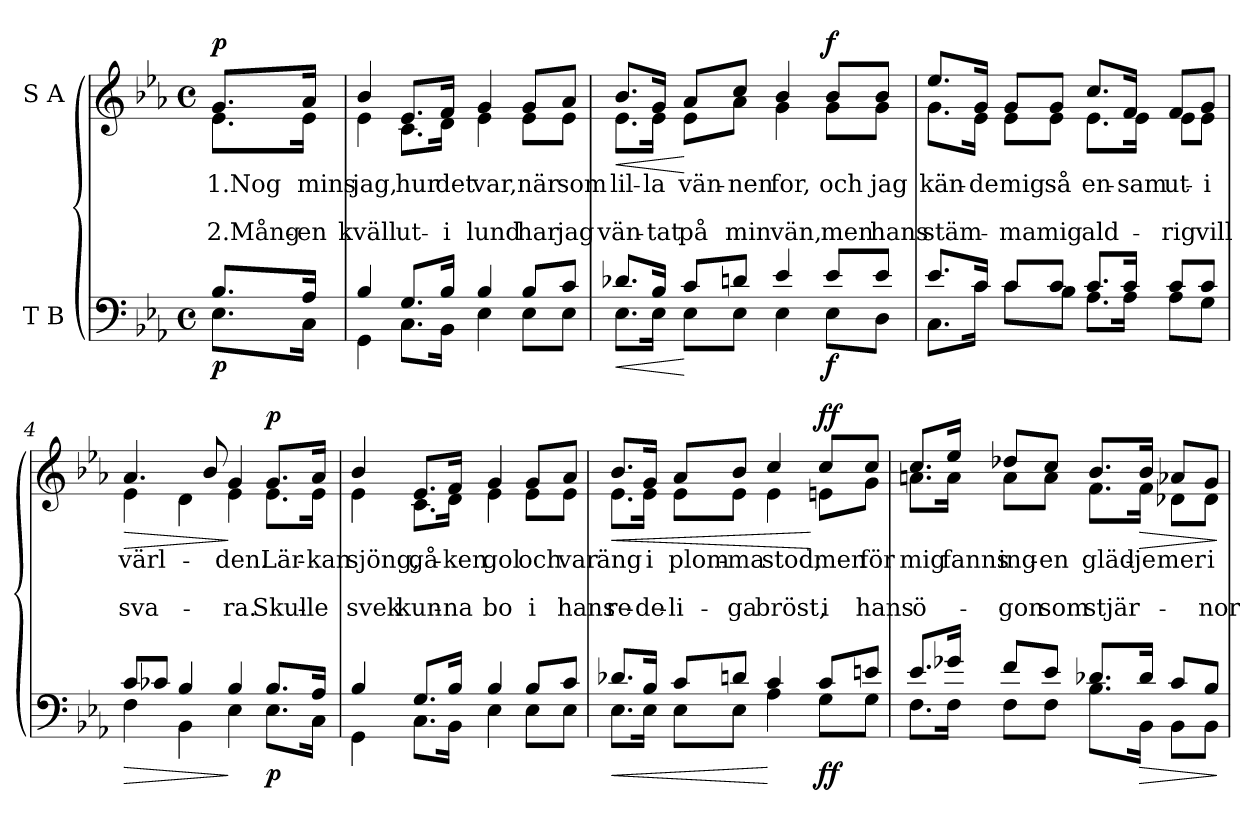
**kern	**dynam	**kern	**text	**text	**text	**dynam
*part2	*part2	*part1	*part1	*part1	*part1	*part1
*staff2	*staff2	*staff1	*staff1	*staff1	*staff1	*staff1
*I"T B	*	*I"S A	*	*	*	*
*clefF4	*	*clefG2	*	*	*	*
*k[b-e-a-]	*	*k[b-e-a-]	*	*	*	*
*E-:	*	*E-:	*	*	*	*
*M4/4	*	*M4/4	*	*	*	*
*met(c)	*	*met(c)	*	*	*	*
*MM92	*	*MM92	*	*	*	*
=	=	=	=	=	=	=
*^	*	*	*	*	*	*
!	!	!	!LO:TX:a:B:t=Alegretto	!	!	!	!
!	!	!LO:DY:b	!	!LO:LY:b	!	!LO:LY:b	!LO:DY:a
*	*	*	*^	*	*	*	*
8.B-/L	8.E-\L	p	8.g/L	8.e-\L	1.Nog	.	2.Mång-	p
!	!	!	!	!	!LO:LY:b	!	!LO:LY:b	!
16A-/Jk	16C\Jk	.	16a-/Jk	16e-\Jk	mins	.	-en	.
=1	=1	=1	=1	=1	=1	=1	=1	=1
!	!	!	!	!	!LO:LY:b	!	!LO:LY:b	!
4B-/	4GG\	.	4b-/	4e-\	jag,	.	kväll	.
!	!	!	!	!	!LO:LY:b	!	!LO:LY:b	!
8.G/L	8.C\L	.	8.e-/L	8.c\L	hur	.	ut-	.
!	!	!	!	!	!LO:LY:b	!	!LO:LY:b	!
16B-/Jk	16BB-\Jk	.	16f/Jk	16d\Jk	det	.	-i	.
!	!	!	!	!	!LO:LY:b	!	!LO:LY:b	!
4B-/	4E-\	.	4g/	4e-\	var,	.	lund	.
!	!	!	!	!	!LO:LY:b	!	!LO:LY:b	!
8B-/L	8E-\L	.	8g/L	8e-\L	när	.	har	.
!	!	!	!	!	!LO:LY:b	!	!LO:LY:b	!
8c/J	8E-\J	.	8a-/J	8e-\J	som	.	jag	.
=2	=2	=2	=2	=2	=2	=2	=2	=2
!	!	!LO:HP:b	!	!	!LO:LY:b	!	!LO:LY:b	!LO:HP:b
8.d-X/L	8.E-\L	<	8.b-/L	8.e-\L	lil-	.	vän-	<
!	!	!	!	!	!LO:LY:b	!	!LO:LY:b	!
16B-/Jk	16E-\Jk	.	16g/Jk	16e-\Jk	-la	.	-tat	.
!	!	!	!	!	!LO:LY:b	!	!LO:LY:b	!
8c/L	8E-\L	[	8a-/L	8e-\L	vän-	.	på	[
!	!	!	!	!	!LO:LY:b	!	!LO:LY:b	!
8dn/J	8E-\J	.	8cc/J	8a-\J	-nen	.	min	.
!	!	!	!	!	!LO:LY:b	!	!LO:LY:b	!
4e-/	4E-\	.	4b-/	4g\	for,	.	vän,	.
!	!	!LO:DY:b	!	!	!LO:LY:b	!	!LO:LY:b	!LO:DY:a
8e-/L	8E-\L	f	8b-/L	8g\L	och	.	men	f
!	!	!	!	!	!LO:LY:b	!	!LO:LY:b	!
8e-/J	8D\J	.	8b-/J	8g\J	jag	.	hans	.
!!LO:LB:g=z	!!
=3	=3	=3	=3	=3	=3	=3	=3	=3
!	!	!	!	!	!LO:LY:b	!	!LO:LY:b	!
8.e-/L	8.C\L	.	8.ee-/L	8.g\L	kän-	.	stäm-	.
!	!	!	!	!	!LO:LY:b	!	!	!
16c/Jk	16c\Jk	.	16g/Jk	16e-\Jk	-de	.	.	.
!	!	!	!	!	!LO:LY:b	!	!LO:LY:b	!
8c/L	8c\L	.	8g/L	8e-\L	mig	.	-ma	.
!	!	!	!	!	!LO:LY:b	!	!LO:LY:b	!
8c/J	8B-\J	.	8g/J	8e-\J	så	.	mig	.
!	!	!	!	!	!LO:LY:b	!	!LO:LY:b	!
8.c/L	8.A-\L	.	8.cc/L	8.e-\L	en-	.	ald-	.
!	!	!	!	!	!LO:LY:b	!	!	!
16c/Jk	16A-\Jk	.	16f/Jk	16e-\Jk	-sam	.	.	.
!	!	!	!	!	!LO:LY:b	!	!LO:LY:b	!
8c/L	8A-\L	.	8f/L	8e-\L	ut-	.	-rig	.
!	!	!	!	!	!LO:LY:b	!	!LO:LY:b	!
8c/J	8G\J	.	8g/J	8e-\J	-i	.	vill	.
=4	=4	=4	=4	=4	=4	=4	=4	=4
!	!	!LO:HP:b	!	!	!LO:LY:b	!	!LO:LY:b	!LO:HP:b
8c/L	4F\	>	4.a-/	4e-\	värl-	.	sva-	>
8c-X/J	.	.	.	.	.	.	.	.
4B-/	4BB-\	.	.	4d\	.	.	.	.
.	.	.	8b-/	.	.	.	.	.
!	!	!	!	!	!LO:LY:b	!	!LO:LY:b	!
4B-/	4E-\	]	4g/	4e-\	-den.	.	-ra.	]
!	!	!LO:DY:b	!	!	!LO:LY:b	!	!LO:LY:b	!LO:DY:a
8.B-/L	8.E-\L	p	8.g/L	8.e-\L	Lär-	.	Skul-	p
!	!	!	!	!	!LO:LY:b	!	!LO:LY:b	!
16A-/Jk	16C\Jk	.	16a-/Jk	16e-\Jk	-kan	.	-le	.
=5	=5	=5	=5	=5	=5	=5	=5	=5
!	!	!	!	!	!LO:LY:b	!	!LO:LY:b	!
4B-/	4GG\	.	4b-/	4e-\	sjöng,	.	svek	.
!	!	!	!	!	!LO:LY:b	!	!LO:LY:b	!
8.G/L	8.C\L	.	8.e-/L	8.c\L	gå-	.	kun-	.
!	!	!	!	!	!LO:LY:b	!	!LO:LY:b	!
16B-/Jk	16BB-\Jk	.	16f/Jk	16d\Jk	-ken	.	-na	.
!	!	!	!	!	!LO:LY:b	!	!LO:LY:b	!
4B-/	4E-\	.	4g/	4e-\	gol	.	bo	.
!	!	!	!	!	!LO:LY:b	!	!LO:LY:b	!
8B-/L	8E-\L	.	8g/L	8e-\L	och	.	i	.
!	!	!	!	!	!LO:LY:b	!	!LO:LY:b	!
8c/J	8E-\J	.	8a-/J	8e-\J	var	.	hans	.
!!LO:LB:g=z	!!
=6	=6	=6	=6	=6	=6	=6	=6	=6
!	!	!LO:HP:b	!	!	!LO:LY:b	!	!LO:LY:b	!LO:HP:b
8.d-X/L	8.E-\L	<	8.b-/L	8.e-\L	äng	.	re-	<
!	!	!	!	!	!LO:LY:b	!	!LO:LY:b	!
16B-/Jk	16E-\Jk	.	16g/Jk	16e-\Jk	i	.	-de-	.
!	!	!	!	!	!LO:LY:b	!	!LO:LY:b	!
8c/L	8E-\L	.	8a-/L	8e-\L	plom-	.	-li-	.
!	!	!	!	!	!LO:LY:b	!	!LO:LY:b	!
8dn/J	8E-\J	.	8b-/J	8e-\J	-ma	.	-ga	.
!	!	!	!	!	!LO:LY:b	!	!LO:LY:b	!
4c/	4A-\	[	4cc/	4e-\	stod;	.	bröst,	.
!	!	!LO:DY:b	!	!	!LO:LY:b	!	!LO:LY:b	!LO:DY:n=1:a
8c/L	8G\L	ff	8cc/L	8en\L	men	.	i	[ ff
!	!	!	!	!	!LO:LY:b	!	!LO:LY:b	!
8en/J	8G\J	.	8cc/J	8g\J	för	.	hans	.
=7	=7	=7	=7	=7	=7	=7	=7	=7
!	!	!	!	!	!LO:LY:b	!	!LO:LY:b	!
8.e-i/L	8.F\L	.	8.cc/L	8.an\L	mig	.	ö-	.
!	!	!	!	!	!LO:LY:b	!	!	!
16g-X/Jk	16F\Jk	.	16ee-/Jk	16a\Jk	fanns	.	.	.
!	!	!	!	!	!LO:LY:b	!	!LO:LY:b	!
8f/L	8F\L	.	8dd-X/L	8a\L	ing-	.	-gon	.
!	!	!	!	!	!LO:LY:b	!	!LO:LY:b	!
8e-/J	8F\J	.	8cc/J	8a\J	-en	.	som	.
!	!	!	!	!	!LO:LY:b	!	!LO:LY:b	!
8.d-X/L	8.B-\L	.	8.b-/L	8.f\L	gläd-	.	stjär-	.
!	!	!LO:HP:b	!	!	!LO:LY:b	!	!	!LO:HP:b
16d-/Jk	16BB-\Jk	>	16b-/Jk	16f\Jk	-je	.	.	>
!	!	!	!	!	!LO:LY:b	!	!	!
8c/L	8BB-\L	.	8a-i/L	8d-X\L	mer	.	.	.
!	!	!	!	!	!LO:LY:b	!	!LO:LY:b	!
8B-/J	8BB-\J	.	8g/J	8d-\J	i	.	-nor	.
*v	*v	*	*	*	*	*	*	*
*	*	*v	*v	*	*	*	*
.	]	.	.	.	.	]
=	=	=	=	=	=	=
*-	*-	*-	*-	*-	*-	*-
